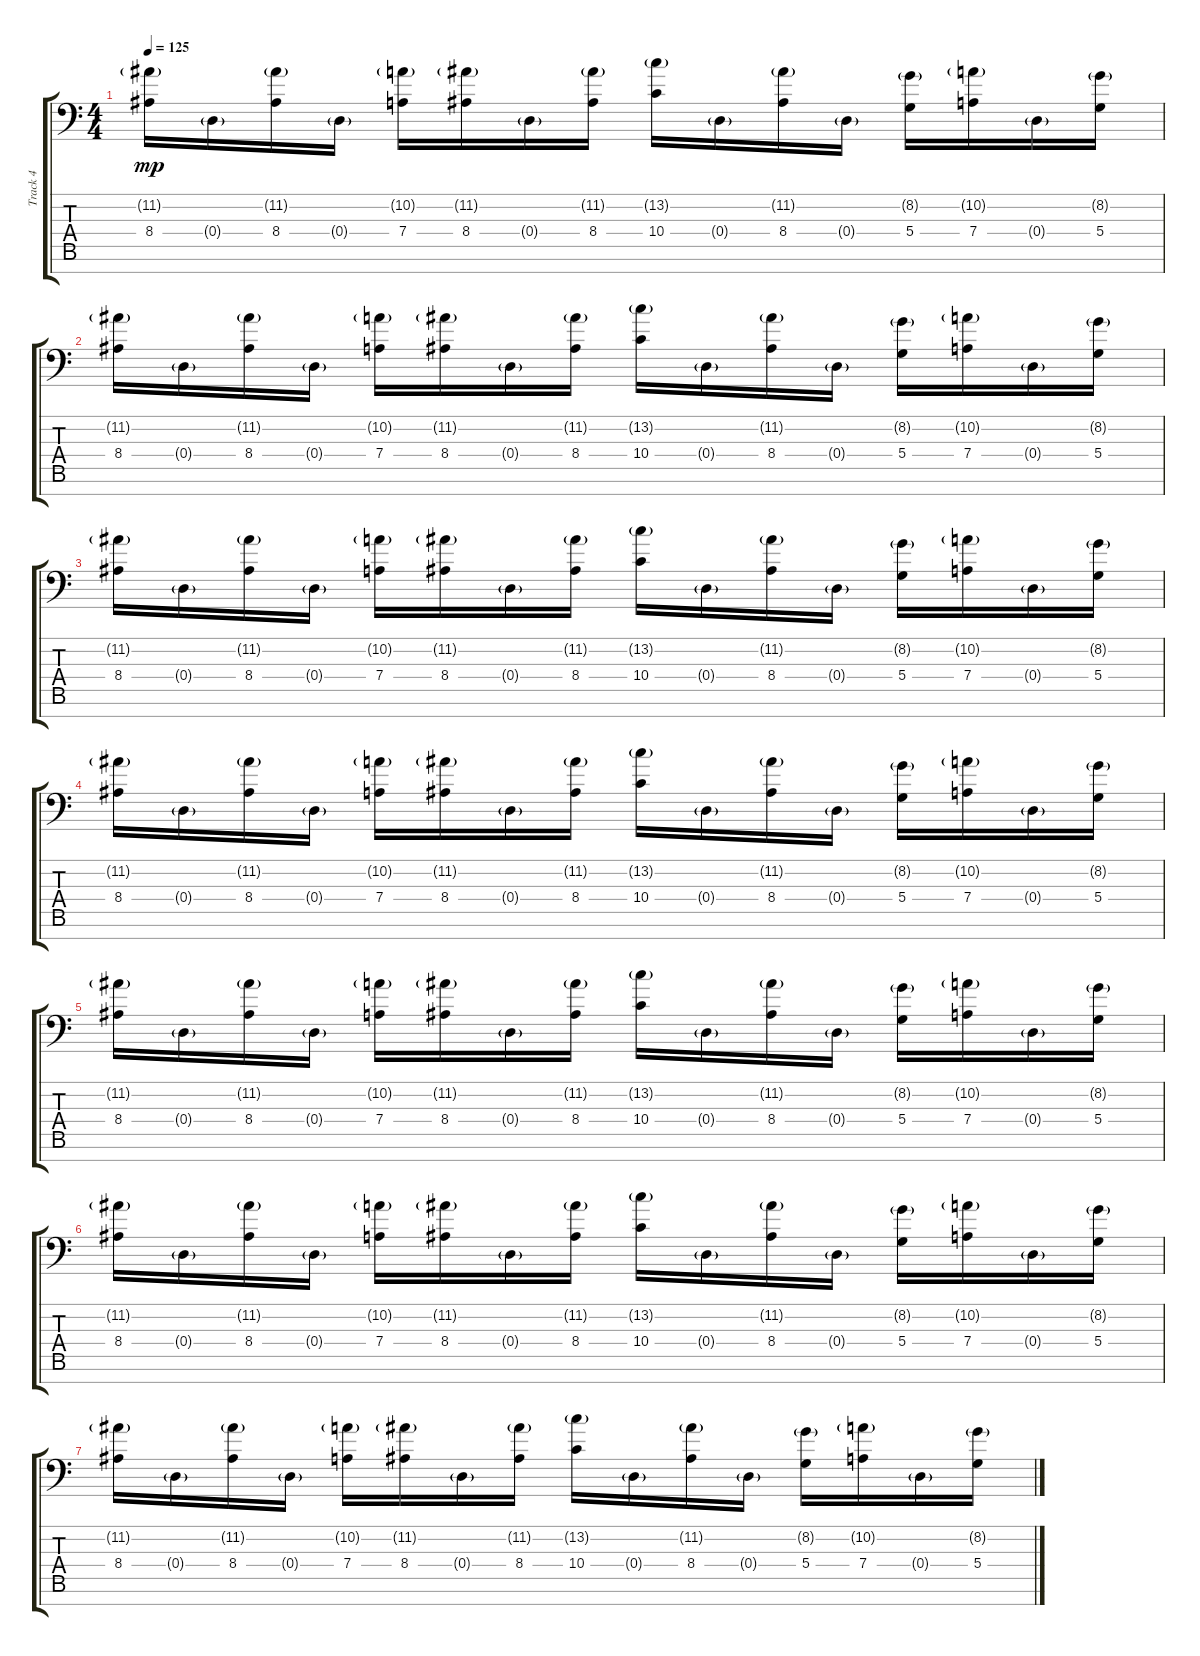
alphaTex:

\track ("Track 4" "Track 4") {instrument lead1square}
\staff {score tabs}
\tuning (E4 B3 G3 D3 A2 D2 A1) {hide}
\ts (4 4)
\tempo 125
\clef f4
\ks c
(11.2{g} 8.4).16{dy mp} 0.4{g}.16 (11.2{g} 8.4).16 0.4{g}.16 (10.2{g} 7.4).16 (11.2{g} 8.4).16 0.4{g}.16 (11.2{g} 8.4).16 (13.2{g} 10.4).16 0.4{g}.16 (11.2{g} 8.4).16 0.4{g}.16 (8.2{g} 5.4).16 (10.2{g} 7.4).16 0.4{g}.16 (8.2{g} 5.4).16 |
(11.2{g} 8.4).16 0.4{g}.16 (11.2{g} 8.4).16 0.4{g}.16 (10.2{g} 7.4).16 (11.2{g} 8.4).16 0.4{g}.16 (11.2{g} 8.4).16 (13.2{g} 10.4).16 0.4{g}.16 (11.2{g} 8.4).16 0.4{g}.16 (8.2{g} 5.4).16 (10.2{g} 7.4).16 0.4{g}.16 (8.2{g} 5.4).16 |
(11.2{g} 8.4).16 0.4{g}.16 (11.2{g} 8.4).16 0.4{g}.16 (10.2{g} 7.4).16 (11.2{g} 8.4).16 0.4{g}.16 (11.2{g} 8.4).16 (13.2{g} 10.4).16 0.4{g}.16 (11.2{g} 8.4).16 0.4{g}.16 (8.2{g} 5.4).16 (10.2{g} 7.4).16 0.4{g}.16 (8.2{g} 5.4).16 |
(11.2{g} 8.4).16 0.4{g}.16 (11.2{g} 8.4).16 0.4{g}.16 (10.2{g} 7.4).16 (11.2{g} 8.4).16 0.4{g}.16 (11.2{g} 8.4).16 (13.2{g} 10.4).16 0.4{g}.16 (11.2{g} 8.4).16 0.4{g}.16 (8.2{g} 5.4).16 (10.2{g} 7.4).16 0.4{g}.16 (8.2{g} 5.4).16 |
(11.2{g} 8.4).16 0.4{g}.16 (11.2{g} 8.4).16 0.4{g}.16 (10.2{g} 7.4).16 (11.2{g} 8.4).16 0.4{g}.16 (11.2{g} 8.4).16 (13.2{g} 10.4).16 0.4{g}.16 (11.2{g} 8.4).16 0.4{g}.16 (8.2{g} 5.4).16 (10.2{g} 7.4).16 0.4{g}.16 (8.2{g} 5.4).16 |
(11.2{g} 8.4).16 0.4{g}.16 (11.2{g} 8.4).16 0.4{g}.16 (10.2{g} 7.4).16 (11.2{g} 8.4).16 0.4{g}.16 (11.2{g} 8.4).16 (13.2{g} 10.4).16 0.4{g}.16 (11.2{g} 8.4).16 0.4{g}.16 (8.2{g} 5.4).16 (10.2{g} 7.4).16 0.4{g}.16 (8.2{g} 5.4).16 |
(11.2{g} 8.4).16 0.4{g}.16 (11.2{g} 8.4).16 0.4{g}.16 (10.2{g} 7.4).16 (11.2{g} 8.4).16 0.4{g}.16 (11.2{g} 8.4).16 (13.2{g} 10.4).16 0.4{g}.16 (11.2{g} 8.4).16 0.4{g}.16 (8.2{g} 5.4).16 (10.2{g} 7.4).16 0.4{g}.16 (8.2{g} 5.4).16
